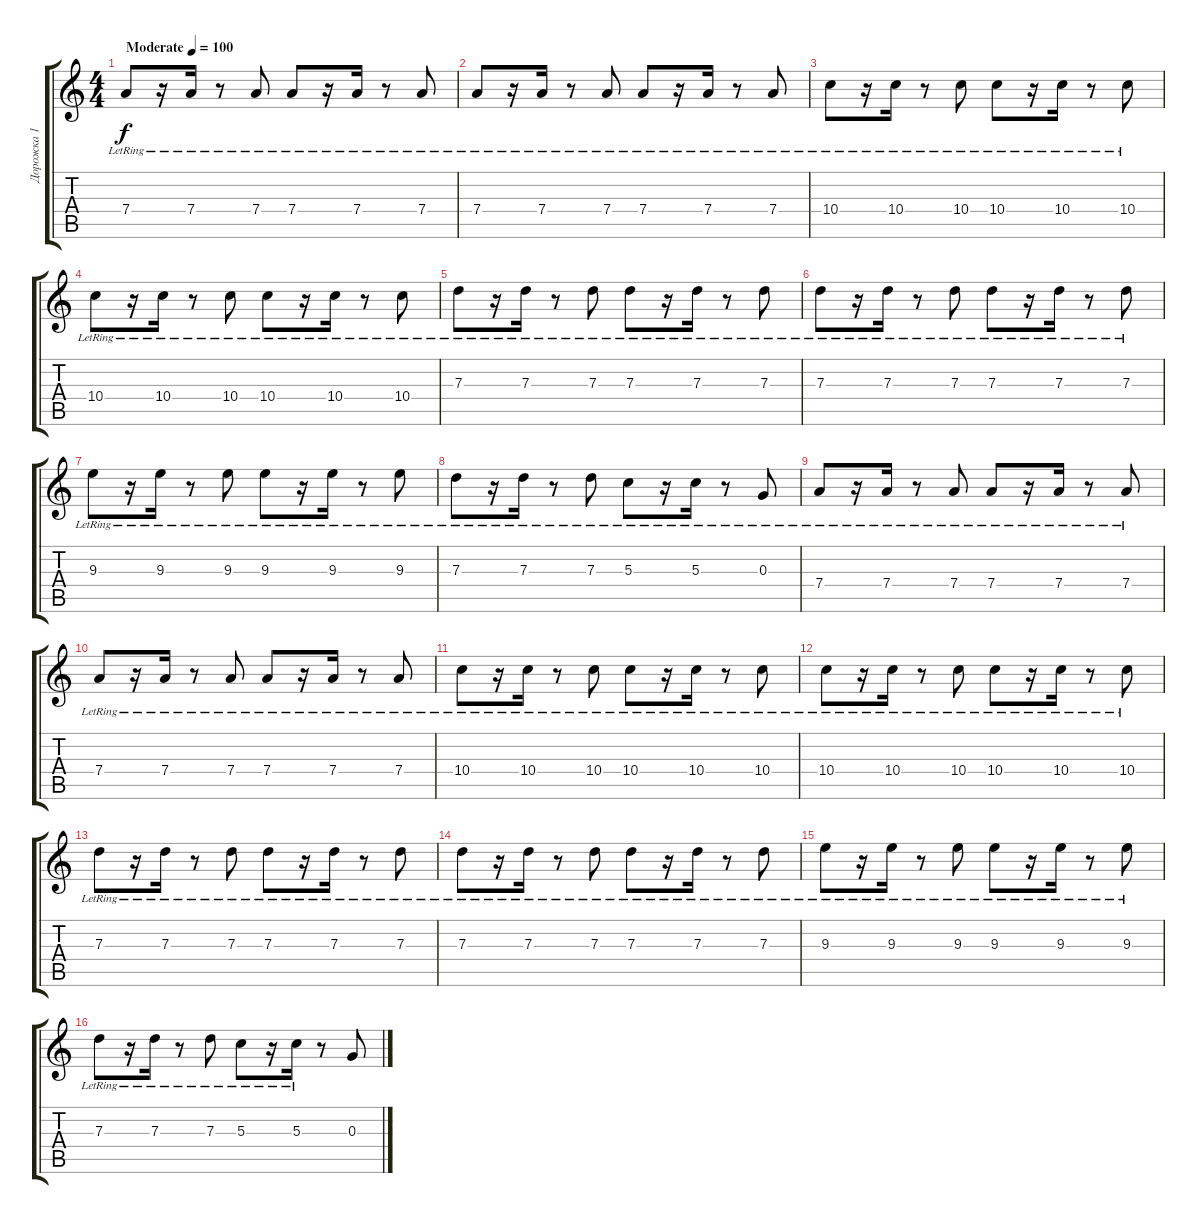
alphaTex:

\track ("Дорожка 1" "Дорожка 1") {instrument electricguitarjazz}
\staff {score tabs}
\tuning (E4 B3 G3 D3 A2 E2) {hide}
\ts (4 4)
\tempo (100 "Moderate")
\clef g2
\ks c
7.4{lr}.8{dy f instrument electricguitarjazz} r.16 7.4{lr}.16 r.8 7.4{lr}.8 7.4{lr}.8 r.16 7.4{lr}.16 r.8 7.4{lr}.8 |
7.4{lr}.8 r.16 7.4{lr}.16 r.8 7.4{lr}.8 7.4{lr}.8 r.16 7.4{lr}.16 r.8 7.4{lr}.8 |
10.4{lr}.8 r.16 10.4{lr}.16 r.8 10.4{lr}.8 10.4{lr}.8 r.16 10.4{lr}.16 r.8 10.4{lr}.8 |
10.4{lr}.8 r.16 10.4{lr}.16 r.8 10.4{lr}.8 10.4{lr}.8 r.16 10.4{lr}.16 r.8 10.4{lr}.8 |
7.3{lr}.8 r.16 7.3{lr}.16 r.8 7.3{lr}.8 7.3{lr}.8 r.16 7.3{lr}.16 r.8 7.3{lr}.8 |
7.3{lr}.8 r.16 7.3{lr}.16 r.8 7.3{lr}.8 7.3{lr}.8 r.16 7.3{lr}.16 r.8 7.3{lr}.8 |
9.3{lr}.8 r.16 9.3{lr}.16 r.8 9.3{lr}.8 9.3{lr}.8 r.16 9.3{lr}.16 r.8 9.3{lr}.8 |
7.3{lr}.8 r.16 7.3{lr}.16 r.8 7.3{lr}.8 5.3{lr}.8 r.16 5.3{lr}.16 r.8 0.3{lr}.8 |
7.4{lr}.8 r.16 7.4{lr}.16 r.8 7.4{lr}.8 7.4{lr}.8 r.16 7.4{lr}.16 r.8 7.4{lr}.8 |
7.4{lr}.8 r.16 7.4{lr}.16 r.8 7.4{lr}.8 7.4{lr}.8 r.16 7.4{lr}.16 r.8 7.4{lr}.8 |
10.4{lr}.8 r.16 10.4{lr}.16 r.8 10.4{lr}.8 10.4{lr}.8 r.16 10.4{lr}.16 r.8 10.4{lr}.8 |
10.4{lr}.8 r.16 10.4{lr}.16 r.8 10.4{lr}.8 10.4{lr}.8 r.16 10.4{lr}.16 r.8 10.4{lr}.8 |
7.3{lr}.8 r.16 7.3{lr}.16 r.8 7.3{lr}.8 7.3{lr}.8 r.16 7.3{lr}.16 r.8 7.3{lr}.8 |
7.3{lr}.8 r.16 7.3{lr}.16 r.8 7.3{lr}.8 7.3{lr}.8 r.16 7.3{lr}.16 r.8 7.3{lr}.8 |
9.3{lr}.8 r.16 9.3{lr}.16 r.8 9.3{lr}.8 9.3{lr}.8 r.16 9.3{lr}.16 r.8 9.3{lr}.8 |
7.3{lr}.8 r.16 7.3{lr}.16 r.8 7.3{lr}.8 5.3{lr}.8 r.16 5.3{lr}.16 r.8 0.3.8
